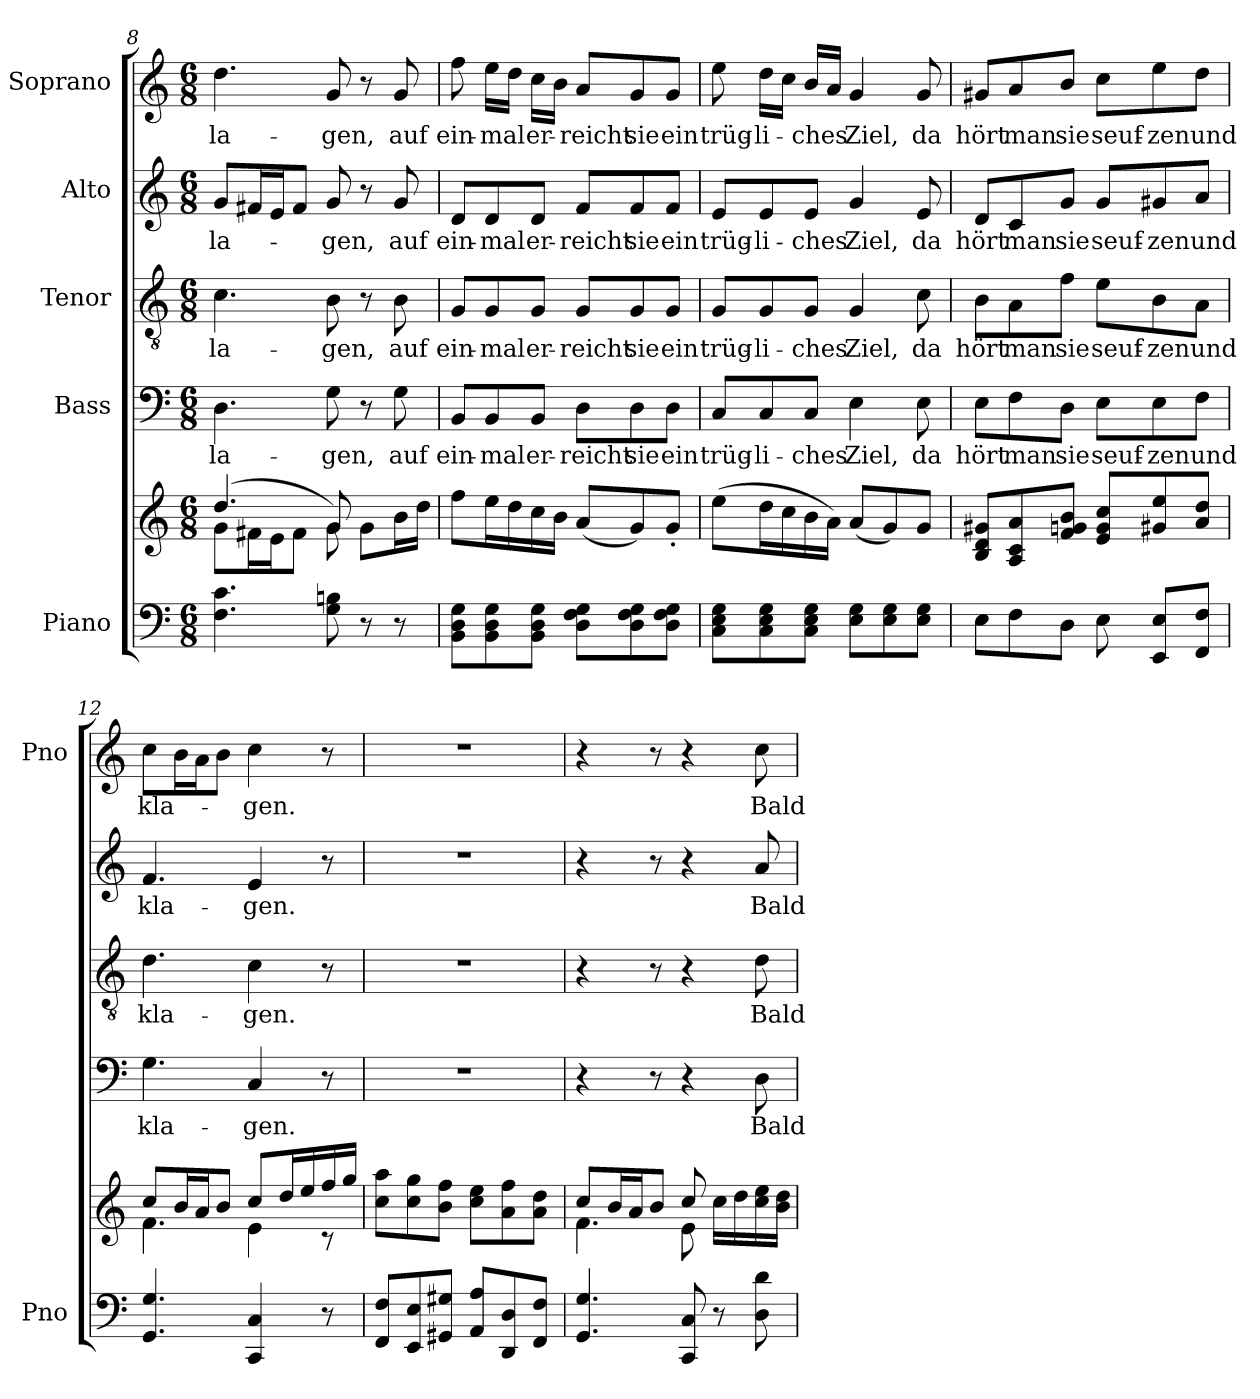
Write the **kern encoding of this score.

**kern	**kern	**kern	**text	**kern	**text	**kern	**text	**kern	**text
*part5	*part5	*part4	*part4	*part3	*part3	*part2	*part2	*part1	*part1
*staff6	*staff5	*staff4	*staff4	*staff3	*staff3	*staff2	*staff2	*staff1	*staff1
*I"Piano	*	*I"Bass	*	*I"Tenor	*	*I"Alto	*	*I"Soprano	*
*I'Pno	*	*	*	*	*	*	*	*I'Pno	*
!!LO:PB:g=z
*clefF4	*clefG2	*clefF4	*	*clefGv2	*	*clefG2	*	*clefG2	*
*k[]	*k[]	*k[]	*	*k[]	*	*k[]	*	*k[]	*
*M6/8	*M6/8	*M6/8	*	*M6/8	*	*M6/8	*	*M6/8	*
=8	=8	=8	=8	=8	=8	=8	=8	=8	=8
*	*^	*	*	*	*	*	*	*	*
!	!	!	!	!LO:LY:b	!	!LO:LY:b	!	!LO:LY:b	!	!LO:LY:b
4.F\ 4.c\	(>4.dd/	8g\L	4.D\	-la-	4.c\	-la-	8g/L	-la-	4.dd\	-la-
.	.	16f#X\L	.	.	.	.	16f#X/L	.	.	.
.	.	16e\J	.	.	.	.	16e/J	.	.	.
.	.	8f#\J	.	.	.	.	8f#/J	.	.	.
!	!	!	!	!LO:LY:b	!	!LO:LY:b	!	!LO:LY:b	!	!LO:LY:b
8G\ 8Bn\	8g/)	8g\	8G\	-gen,	8B\	-gen,	8g/	-gen,	8g/	-gen,
8r	8g\L	4ryy	8r	.	8r	.	8r	.	8r	.
!	!	!	!	!LO:LY:b	!	!LO:LY:b	!	!LO:LY:b	!	!LO:LY:b
8r	16b\L	.	8G\	auf	8B\	auf	8g/	auf	8g/	auf
.	16dd\JJ	.	.	.	.	.	.	.	.	.
*	*v	*v	*	*	*	*	*	*	*	*
=9	=9	=9	=9	=9	=9	=9	=9	=9	=9
!	!	!	!LO:LY:b	!	!LO:LY:b	!	!LO:LY:b	!	!LO:LY:b
8BB\ 8D\ 8G\L	8ff\L	8BB/L	ein-	8G/L	ein-	8d/L	ein-	8ff\	ein-
!	!	!	!LO:LY:b	!	!LO:LY:b	!	!LO:LY:b	!	!LO:LY:b
8BB\ 8D\ 8G\	16ee\L	8BB/	-mal	8G/	-mal	8d/	-mal	16ee\LL	-mal
.	16dd\	.	.	.	.	.	.	16dd\JJ	.
!	!	!	!LO:LY:b	!	!LO:LY:b	!	!LO:LY:b	!	!LO:LY:b
8BB\ 8D\ 8G\J	16cc\	8BB/J	er-	8G/J	er-	8d/J	er-	16cc\LL	er-
.	16b\JJ	.	.	.	.	.	.	16b\JJ	.
!	!	!	!LO:LY:b	!	!LO:LY:b	!	!LO:LY:b	!	!LO:LY:b
8D\ 8F\ 8G\L	(<8a/L	8D\L	-reicht	8G/L	-reicht	8f/L	-reicht	8a/L	-reicht
!	!	!	!LO:LY:b	!	!LO:LY:b	!	!LO:LY:b	!	!LO:LY:b
8D\ 8F\ 8G\	8g/)	8D\	sie	8G/	sie	8f/	sie	8g/	sie
!	!	!	!LO:LY:b	!	!LO:LY:b	!	!LO:LY:b	!	!LO:LY:b
8D\ 8F\ 8G\J	8g'/J	8D\J	ein	8G/J	ein	8f/J	ein	8g/J	ein
=10	=10	=10	=10	=10	=10	=10	=10	=10	=10
!	!	!	!LO:LY:b	!	!LO:LY:b	!	!LO:LY:b	!	!LO:LY:b
8C\ 8E\ 8G\L	(>8ee\L	8C/L	trüg-	8G/L	trüg-	8e/L	trüg-	8ee\	trüg-
!	!	!	!LO:LY:b	!	!LO:LY:b	!	!LO:LY:b	!	!LO:LY:b
8C\ 8E\ 8G\	16dd\L	8C/	-li-	8G/	-li-	8e/	-li-	16dd\LL	-li-
.	16cc\	.	.	.	.	.	.	16cc\JJ	.
!	!	!	!LO:LY:b	!	!LO:LY:b	!	!LO:LY:b	!	!LO:LY:b
8C\ 8E\ 8G\J	16b\	8C/J	-ches	8G/J	-ches	8e/J	-ches	16b/LL	-ches
.	16a\JJ)	.	.	.	.	.	.	16a/JJ	.
!	!	!	!LO:LY:b	!	!LO:LY:b	!	!LO:LY:b	!	!LO:LY:b
8E\ 8G\L	(<8a/L	4E\	Ziel,	4G/	Ziel,	4g/	Ziel,	4g/	Ziel,
8E\ 8G\	8g/)	.	.	.	.	.	.	.	.
!	!	!	!LO:LY:b	!	!LO:LY:b	!	!LO:LY:b	!	!LO:LY:b
8E\ 8G\J	8g/J	8E\	da	8c\	da	8e/	da	8g/	da
!!LO:LB:g=z
=11	=11	=11	=11	=11	=11	=11	=11	=11	=11
!	!	!	!LO:LY:b	!	!LO:LY:b	!	!LO:LY:b	!	!LO:LY:b
8E\L	8B/ 8d/ 8g#X/L	8E\L	hört	8B\L	hört	8d/L	hört	8g#X/L	hört
!	!	!	!LO:LY:b	!	!LO:LY:b	!	!LO:LY:b	!	!LO:LY:b
8F\	8A/ 8c/ 8a/	8F\	man	8A\	man	8c/	man	8a/	man
!	!	!	!LO:LY:b	!	!LO:LY:b	!	!LO:LY:b	!	!LO:LY:b
8D\J	8f/ 8gn/ 8b/J	8D\J	sie	8f\J	sie	8g/J	sie	8b/J	sie
!	!	!	!LO:LY:b	!	!LO:LY:b	!	!LO:LY:b	!	!LO:LY:b
8E\	8e/ 8g/ 8cc/L	8E\L	seuf-	8e\L	seuf-	8g/L	seuf-	8cc\L	seuf-
!	!	!	!LO:LY:b	!	!LO:LY:b	!	!LO:LY:b	!	!LO:LY:b
8EE/ 8E/L	8g#X/ 8ee/	8E\	-zen	8B\	-zen	8g#X/	-zen	8ee\	-zen
!	!	!	!LO:LY:b	!	!LO:LY:b	!	!LO:LY:b	!	!LO:LY:b
8FF/ 8F/J	8a/ 8dd/J	8F\J	und	8A\J	und	8a/J	und	8dd\J	und
=12	=12	=12	=12	=12	=12	=12	=12	=12	=12
*	*^	*	*	*	*	*	*	*	*
!	!	!	!	!LO:LY:b	!	!LO:LY:b	!	!LO:LY:b	!	!LO:LY:b
4.GG/ 4.G/	8cc/L	4.f\	4.G\	kla-	4.d\	kla-	4.f/	kla-	8cc\L	kla-
.	16b/L	.	.	.	.	.	.	.	16b\L	.
.	16a/J	.	.	.	.	.	.	.	16a\J	.
.	8b/J	.	.	.	.	.	.	.	8b\J	.
!	!	!	!	!LO:LY:b	!	!LO:LY:b	!	!LO:LY:b	!	!LO:LY:b
4CC/ 4C/	8cc/L	4e\	4C/	-gen.	4c\	-gen.	4e/	-gen.	4cc\	-gen.
.	16dd/L	.	.	.	.	.	.	.	.	.
.	16ee/	.	.	.	.	.	.	.	.	.
8r	16ff/	8rc	8r	.	8r	.	8r	.	8r	.
.	16gg/JJ	.	.	.	.	.	.	.	.	.
*	*v	*v	*	*	*	*	*	*	*	*
=13	=13	=13	=13	=13	=13	=13	=13	=13	=13
8FF/ 8F/L	8cc\ 8aa\L	2.r	.	2.r	.	2.r	.	2.r	.
8EE/ 8E/	8cc\ 8gg\	.	.	.	.	.	.	.	.
8GG#X/ 8G#X/J	8b\ 8ff\J	.	.	.	.	.	.	.	.
8AA/ 8A/L	8cc\ 8ee\L	.	.	.	.	.	.	.	.
8DD/ 8D/	8a\ 8ff\	.	.	.	.	.	.	.	.
8FF/ 8F/J	8a\ 8dd\J	.	.	.	.	.	.	.	.
=14	=14	=14	=14	=14	=14	=14	=14	=14	=14
*	*^	*	*	*	*	*	*	*	*
4.GG/ 4.G/	8cc/L	4.f\	4r	.	4r	.	4r	.	4r	.
.	16b/L	.	.	.	.	.	.	.	.	.
.	16a/J	.	.	.	.	.	.	.	.	.
.	8b/J	.	8r	.	8r	.	8r	.	8r	.
8CC/ 8C/	8cc/	8e\	4r	.	4r	.	4r	.	4r	.
8r	16cc\LL	4ryy	.	.	.	.	.	.	.	.
.	16dd\	.	.	.	.	.	.	.	.	.
!	!	!	!	!LO:LY:b	!	!LO:LY:b	!	!LO:LY:b	!	!LO:LY:b
8D\ 8d\	16cc\ 16ee\	.	8D\	Bald	8d\	Bald	8a/	Bald	8cc\	Bald
.	16b\ 16dd\JJ	.	.	.	.	.	.	.	.	.
*	*v	*v	*	*	*	*	*	*	*	*
=	=	=	=	=	=	=	=	=	=
*-	*-	*-	*-	*-	*-	*-	*-	*-	*-
